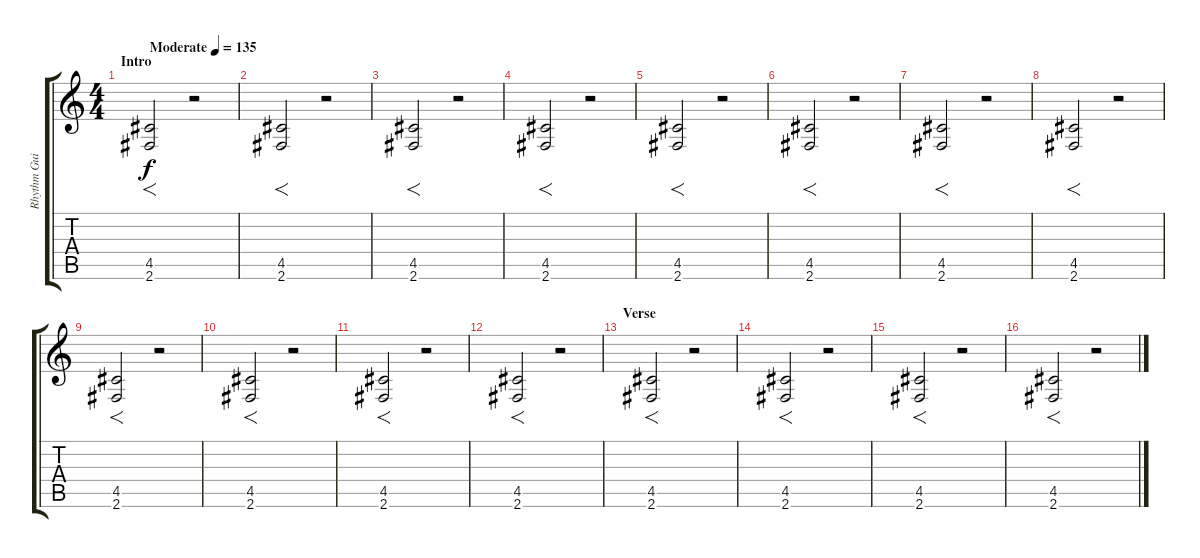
\track ("Rhythm Guitar 1" "Rhythm Gui") {instrument distortionguitar}
\staff {score tabs}
\tuning (E4 B3 G3 D3 A2 E2) {hide}
\ts (4 4)
\section ("" "Intro")
\tempo (135 "Moderate")
\clef g2
\ks c
(4.5 2.6).2{f dy f instrument distortionguitar} r.2 |
(4.5 2.6).2{f} r.2 |
(4.5 2.6).2{f} r.2 |
(4.5 2.6).2{f} r.2 |
(4.5 2.6).2{f} r.2 |
(4.5 2.6).2{f} r.2 |
(4.5 2.6).2{f} r.2 |
(4.5 2.6).2{f} r.2 |
(4.5 2.6).2{f} r.2 |
(4.5 2.6).2{f} r.2 |
(4.5 2.6).2{f} r.2 |
(4.5 2.6).2{f} r.2 |
\section ("" "Verse")
(4.5 2.6).2{f} r.2 |
(4.5 2.6).2{f} r.2 |
(4.5 2.6).2{f} r.2 |
(4.5 2.6).2{f} r.2
